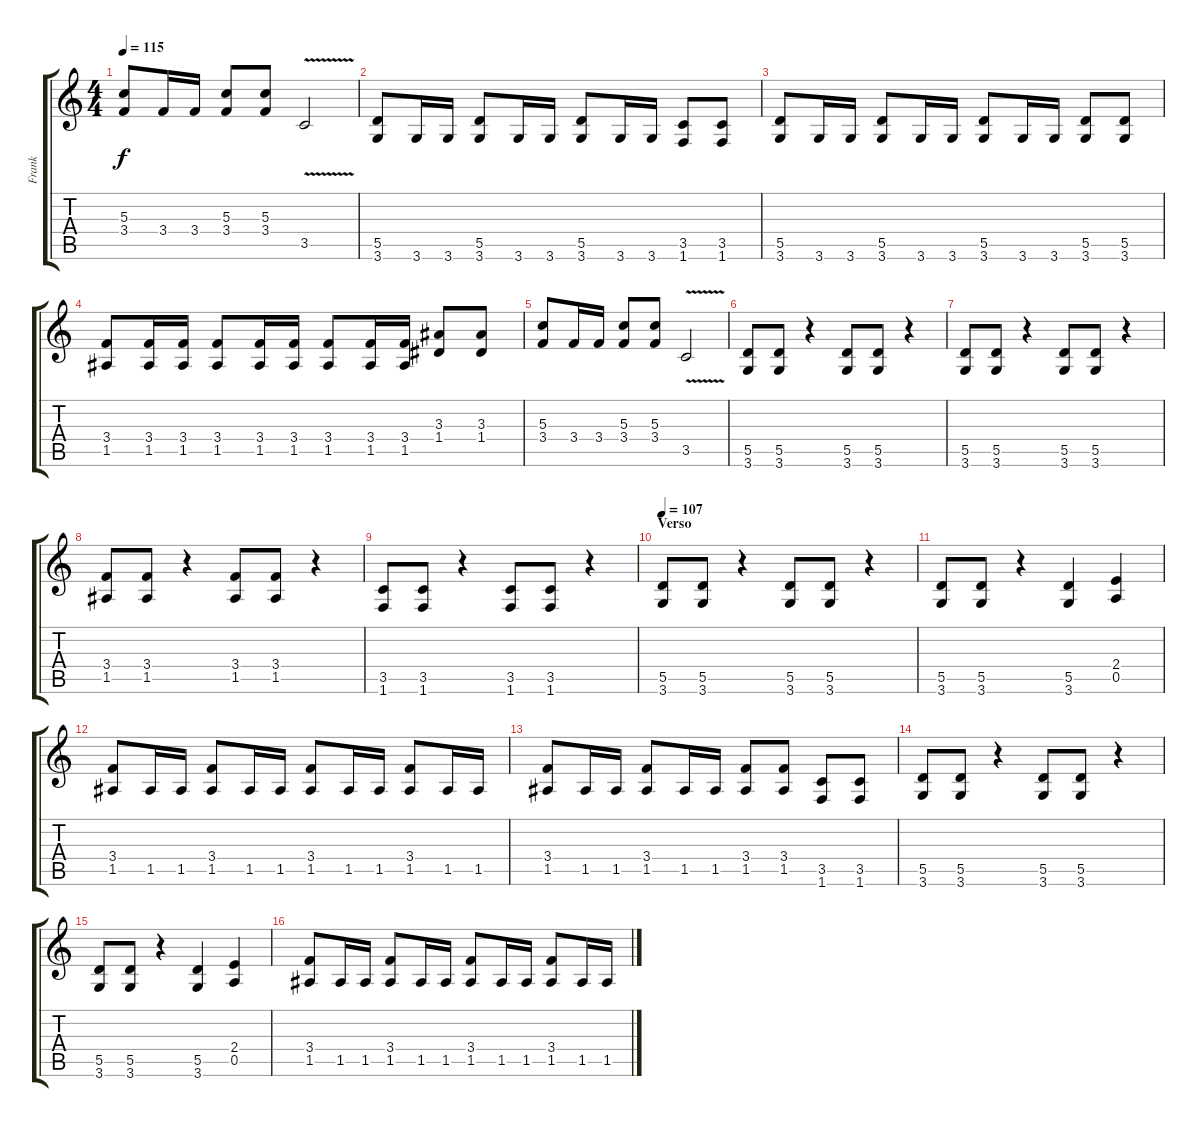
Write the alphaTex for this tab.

\track ("Frank" "Frank") {instrument distortionguitar}
\staff {score tabs}
\tuning (E4 B3 G3 D3 A2 E2) {hide}
\ts (4 4)
\tempo 115
\clef g2
\ks c
(5.3 3.4).8{dy f} 3.4.16 3.4.16 (5.3 3.4).8 (5.3 3.4).8 3.5{v}.2 |
(5.5 3.6).8 3.6.16 3.6.16 (5.5 3.6).8 3.6.16 3.6.16 (5.5 3.6).8 3.6.16 3.6.16 (3.5 1.6).8 (3.5 1.6).8 |
(5.5 3.6).8 3.6.16 3.6.16 (5.5 3.6).8 3.6.16 3.6.16 (5.5 3.6).8 3.6.16 3.6.16 (5.5 3.6).8 (5.5 3.6).8 |
(3.4 1.5).8 (3.4 1.5).16 (3.4 1.5).16 (3.4 1.5).8 (3.4 1.5).16 (3.4 1.5).16 (3.4 1.5).8 (3.4 1.5).16 (3.4 1.5).16 (3.3 1.4).8 (3.3 1.4).8 |
(5.3 3.4).8 3.4.16 3.4.16 (5.3 3.4).8 (5.3 3.4).8 3.5{v}.2 |
(5.5 3.6).8 (5.5 3.6).8 r.4 (5.5 3.6).8 (5.5 3.6).8 r.4 |
(5.5 3.6).8 (5.5 3.6).8 r.4 (5.5 3.6).8 (5.5 3.6).8 r.4 |
(3.4 1.5).8 (3.4 1.5).8 r.4 (3.4 1.5).8 (3.4 1.5).8 r.4 |
(3.5 1.6).8 (3.5 1.6).8 r.4 (3.5 1.6).8 (3.5 1.6).8 r.4 |
\section ("" "Verso")
\tempo 107
(5.5 3.6).8{volume 13} (5.5 3.6).8 r.4 (5.5 3.6).8 (5.5 3.6).8 r.4 |
(5.5 3.6).8 (5.5 3.6).8 r.4 (5.5 3.6).4 (2.4 0.5).4 |
(3.4 1.5).8 1.5.16 1.5.16 (3.4 1.5).8 1.5.16 1.5.16 (3.4 1.5).8 1.5.16 1.5.16 (3.4 1.5).8 1.5.16 1.5.16 |
(3.4 1.5).8 1.5.16 1.5.16 (3.4 1.5).8 1.5.16 1.5.16 (3.4 1.5).8 (3.4 1.5).8 (3.5 1.6).8 (3.5 1.6).8 |
(5.5 3.6).8 (5.5 3.6).8 r.4 (5.5 3.6).8 (5.5 3.6).8 r.4 |
(5.5 3.6).8 (5.5 3.6).8 r.4 (5.5 3.6).4 (2.4 0.5).4 |
(3.4 1.5).8 1.5.16 1.5.16 (3.4 1.5).8 1.5.16 1.5.16 (3.4 1.5).8 1.5.16 1.5.16 (3.4 1.5).8 1.5.16 1.5.16
